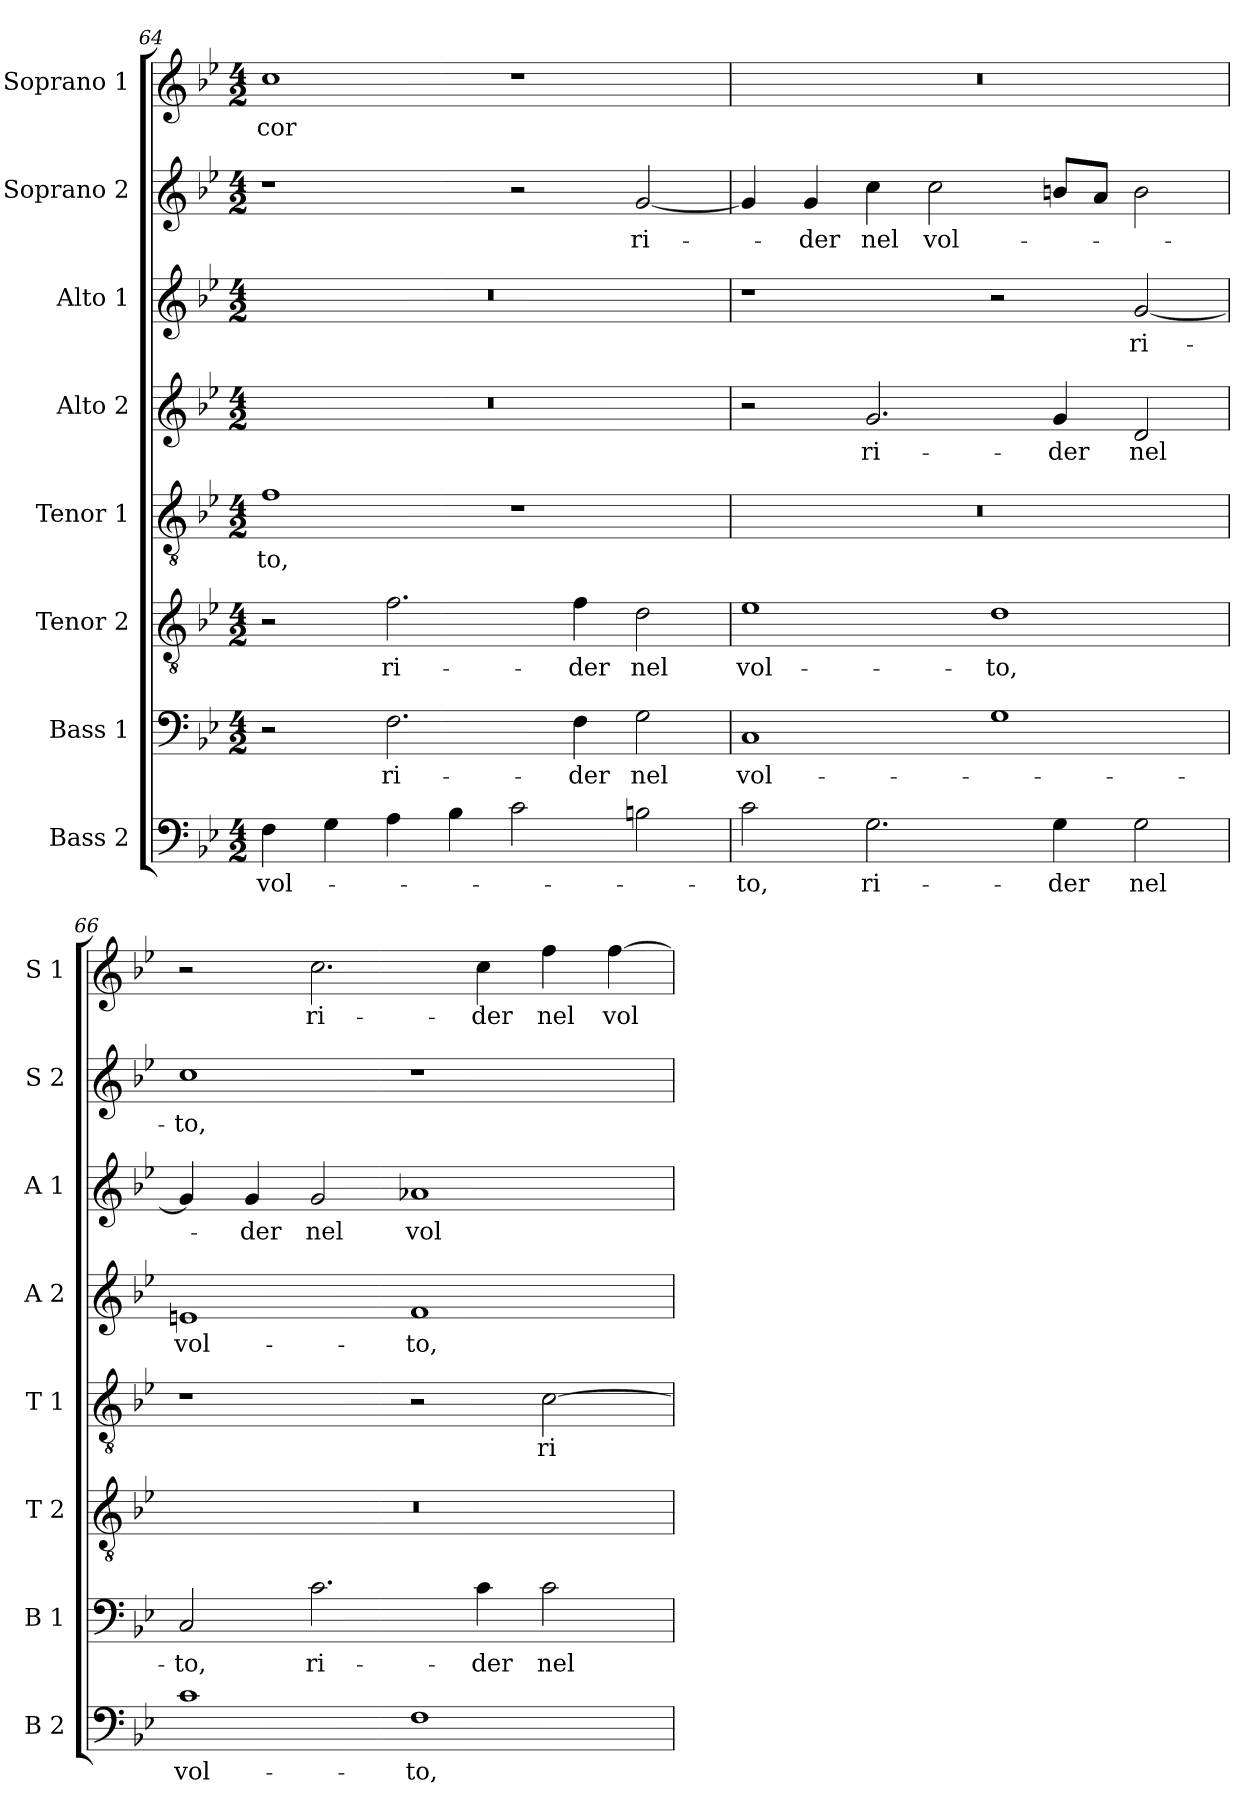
**kern	**text	**kern	**text	**kern	**text	**kern	**text	**kern	**text	**kern	**text	**kern	**text	**kern	**text
*part8	*part8	*part7	*part7	*part6	*part6	*part5	*part5	*part4	*part4	*part3	*part3	*part2	*part2	*part1	*part1
*staff8	*staff8	*staff7	*staff7	*staff6	*staff6	*staff5	*staff5	*staff4	*staff4	*staff3	*staff3	*staff2	*staff2	*staff1	*staff1
*I"Bass 2	*	*I"Bass 1	*	*I"Tenor 2	*	*I"Tenor 1	*	*I"Alto 2	*	*I"Alto 1	*	*I"Soprano 2	*	*I"Soprano 1	*
*I'B 2	*	*I'B 1	*	*I'T 2	*	*I'T 1	*	*I'A 2	*	*I'A 1	*	*I'S 2	*	*I'S 1	*
*clefF4	*	*clefF4	*	*clefGv2	*	*clefGv2	*	*clefG2	*	*clefG2	*	*clefG2	*	*clefG2	*
*k[b-e-]	*	*k[b-e-]	*	*k[b-e-]	*	*k[b-e-]	*	*k[b-e-]	*	*k[b-e-]	*	*k[b-e-]	*	*k[b-e-]	*
*B-:	*	*B-:	*	*B-:	*	*B-:	*	*B-:	*	*B-:	*	*B-:	*	*B-:	*
*M4/2	*	*M4/2	*	*M4/2	*	*M4/2	*	*M4/2	*	*M4/2	*	*M4/2	*	*M4/2	*
=64	=64	=64	=64	=64	=64	=64	=64	=64	=64	=64	=64	=64	=64	=64	=64
!	!LO:LY:b	!	!	!	!	!	!LO:LY:b	!	!	!	!	!	!	!	!LO:LY:b
4F\	vol-	2r	.	2r	.	1f	-to,	0r	.	0r	.	1r	.	1cc	cor
4G\	.	.	.	.	.	.	.	.	.	.	.	.	.	.	.
!	!	!	!LO:LY:b	!	!LO:LY:b	!	!	!	!	!	!	!	!	!	!
4A\	.	2.F\	ri-	2.f\	ri-	.	.	.	.	.	.	.	.	.	.
4B-\	.	.	.	.	.	.	.	.	.	.	.	.	.	.	.
2c\	.	.	.	.	.	1r	.	.	.	.	.	2r	.	1r	.
!	!	!	!LO:LY:b	!	!LO:LY:b	!	!	!	!	!	!	!	!	!	!
.	.	4F\	-der	4f\	-der	.	.	.	.	.	.	.	.	.	.
!	!	!	!LO:LY:b	!	!LO:LY:b	!	!	!	!	!	!	!	!LO:LY:b	!	!
2Bn\	.	2G\	nel	2d\	nel	.	.	.	.	.	.	[2g/	ri-	.	.
!!LO:PB:g=z
=65	=65	=65	=65	=65	=65	=65	=65	=65	=65	=65	=65	=65	=65	=65	=65
!	!LO:LY:b	!	!LO:LY:b	!	!LO:LY:b	!	!	!	!	!	!	!	!	!	!
2c\	-to,	1C	vol-	1e-	vol-	0r	.	2r	.	1r	.	4g/]	.	0r	.
!	!	!	!	!	!	!	!	!	!	!	!	!	!LO:LY:b	!	!
.	.	.	.	.	.	.	.	.	.	.	.	4g/	-der	.	.
!	!LO:LY:b	!	!	!	!	!	!	!	!LO:LY:b	!	!	!	!LO:LY:b	!	!
2.G\	ri-	.	.	.	.	.	.	2.g/	ri-	.	.	4cc\	nel	.	.
!	!	!	!	!	!	!	!	!	!	!	!	!	!LO:LY:b	!	!
.	.	.	.	.	.	.	.	.	.	.	.	2cc\	vol-	.	.
!	!	!	!	!	!LO:LY:b	!	!	!	!	!	!	!	!	!	!
.	.	1G	.	1d	-to,	.	.	.	.	2r	.	.	.	.	.
!	!LO:LY:b	!	!	!	!	!	!	!	!LO:LY:b	!	!	!	!	!	!
4G\	-der	.	.	.	.	.	.	4g/	-der	.	.	8bn/L	.	.	.
.	.	.	.	.	.	.	.	.	.	.	.	8a/J	.	.	.
!	!LO:LY:b	!	!	!	!	!	!	!	!LO:LY:b	!	!LO:LY:b	!	!	!	!
2G\	nel	.	.	.	.	.	.	2d/	nel	[2g/	ri-	2b\	.	.	.
=66	=66	=66	=66	=66	=66	=66	=66	=66	=66	=66	=66	=66	=66	=66	=66
!	!LO:LY:b	!	!LO:LY:b	!	!	!	!	!	!LO:LY:b	!	!	!	!LO:LY:b	!	!
1c	vol-	2C/	-to,	0r	.	1r	.	1en	vol-	4g/]	.	1cc	-to,	2r	.
!	!	!	!	!	!	!	!	!	!	!	!LO:LY:b	!	!	!	!
.	.	.	.	.	.	.	.	.	.	4g/	-der	.	.	.	.
!	!	!	!LO:LY:b	!	!	!	!	!	!	!	!LO:LY:b	!	!	!	!LO:LY:b
.	.	2.c\	ri-	.	.	.	.	.	.	2g/	nel	.	.	2.cc\	ri-
!	!LO:LY:b	!	!	!	!	!	!	!	!LO:LY:b	!	!LO:LY:b	!	!	!	!
1F	-to,	.	.	.	.	2r	.	1f	-to,	1a-X	vol-	1r	.	.	.
!	!	!	!LO:LY:b	!	!	!	!	!	!	!	!	!	!	!	!LO:LY:b
.	.	4c\	-der	.	.	.	.	.	.	.	.	.	.	4cc\	-der
!	!	!	!LO:LY:b	!	!	!	!LO:LY:b	!	!	!	!	!	!	!	!LO:LY:b
.	.	2c\	nel	.	.	[2c\	ri-	.	.	.	.	.	.	4ff\	nel
!	!	!	!	!	!	!	!	!	!	!	!	!	!	!	!LO:LY:b
.	.	.	.	.	.	.	.	.	.	.	.	.	.	[4ff\	vol-
=	=	=	=	=	=	=	=	=	=	=	=	=	=	=	=
*-	*-	*-	*-	*-	*-	*-	*-	*-	*-	*-	*-	*-	*-	*-	*-
